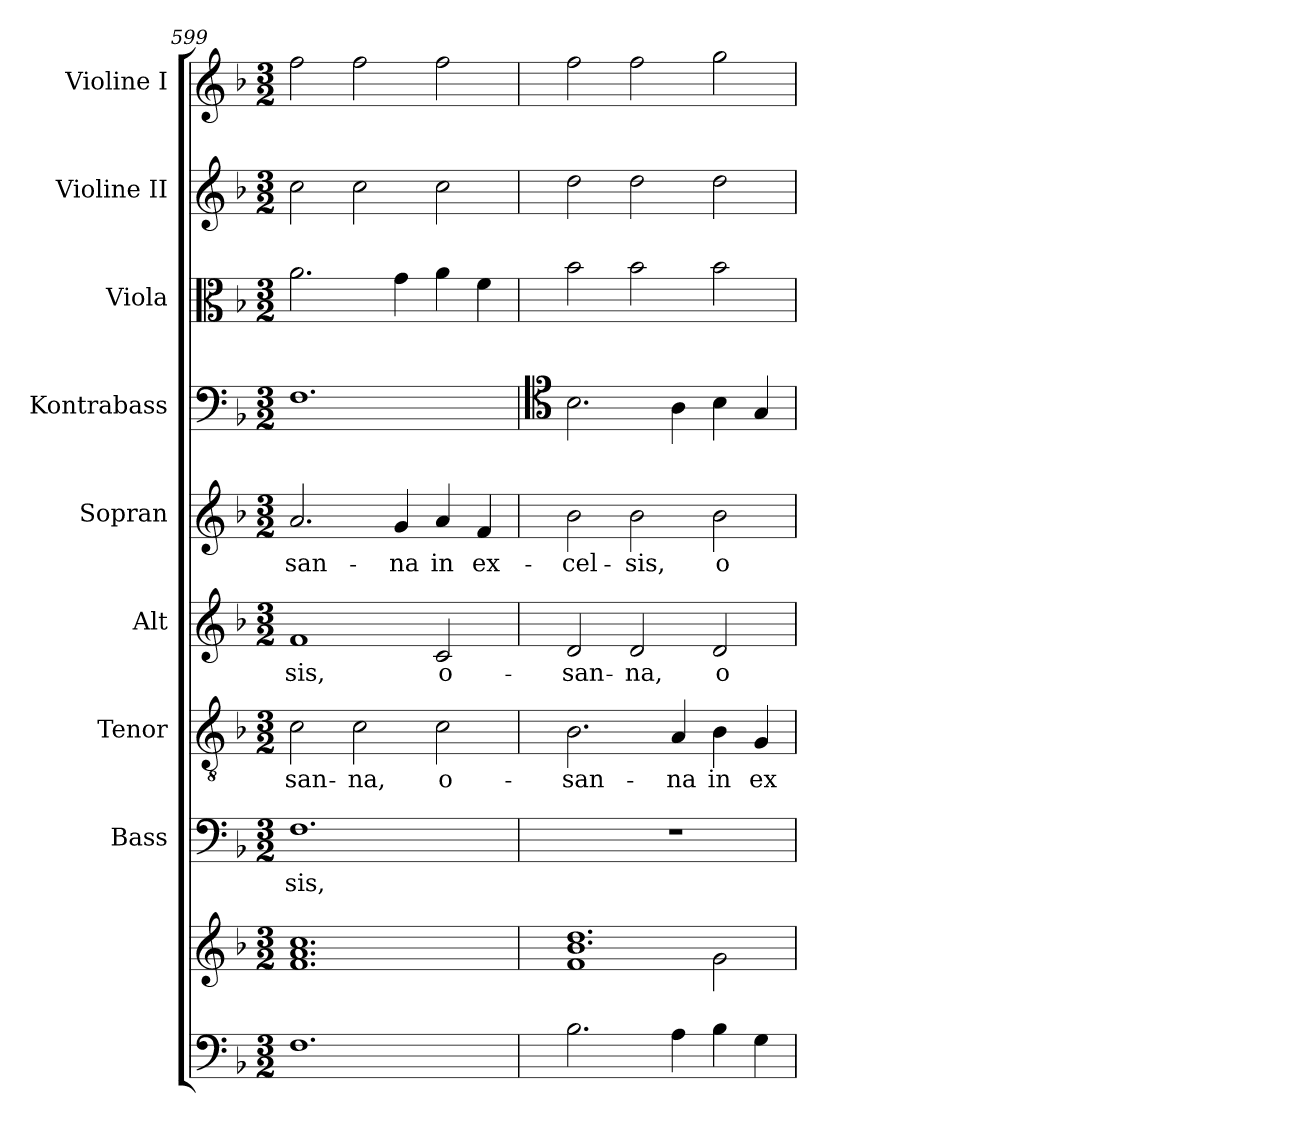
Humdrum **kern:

**kern	**kern	**kern	**text	**kern	**text	**kern	**text	**kern	**text	**kern	**kern	**kern	**kern
*part9	*part9	*part8	*part8	*part7	*part7	*part6	*part6	*part5	*part5	*part4	*part3	*part2	*part1
*staff10	*staff9	*staff8	*staff8	*staff7	*staff7	*staff6	*staff6	*staff5	*staff5	*staff4	*staff3	*staff2	*staff1
*	*	*I"Bass	*	*I"Tenor	*	*I"Alt	*	*I"Sopran	*	*I"Kontrabass	*I"Viola	*I"Violine II	*I"Violine I
*	*	*I'B.	*	*I'T.	*	*I'A.	*	*I'S.	*	*I'Kb.	*I'Vla.	*I'Vl. II	*I'Vl. I
*clefF4	*clefG2	*clefF4	*	*clefGv2	*	*clefG2	*	*clefG2	*	*clefF4	*clefC3	*clefG2	*clefG2
*	*	*	*	*	*	*	*	*	*	*ITrd7c12	*	*	*
*k[b-]	*k[b-]	*k[b-]	*	*k[b-]	*	*k[b-]	*	*k[b-]	*	*k[b-]	*k[b-]	*k[b-]	*k[b-]
*F:	*F:	*F:	*	*F:	*	*F:	*	*F:	*	*F:	*F:	*F:	*F:
*M3/2	*M3/2	*M3/2	*	*M3/2	*	*M3/2	*	*M3/2	*	*M3/2	*M3/2	*M3/2	*M3/2
=599	=599	=599	=599	=599	=599	=599	=599	=599	=599	=599	=599	=599	=599
!	!	!	!LO:LY:b	!	!LO:LY:b	!	!LO:LY:b	!	!LO:LY:b	!	!	!	!
1.F	1.f 1.a 1.cc	1.F	-sis,	2c\	-san-	1f	-sis,	2.a/	-san-	1.FF	2.a\	2cc\	2ff\
!	!	!	!	!	!LO:LY:b	!	!	!	!	!	!	!	!
.	.	.	.	2c\	-na,	.	.	.	.	.	.	2cc\	2ff\
!	!	!	!	!	!	!	!	!	!LO:LY:b	!	!	!	!
.	.	.	.	.	.	.	.	4g/	-na	.	4g\	.	.
!	!	!	!	!	!LO:LY:b	!	!LO:LY:b	!	!LO:LY:b	!	!	!	!
.	.	.	.	2c\	o-	2c/	o-	4a/	in	.	4a\	2cc\	2ff\
!	!	!	!	!	!	!	!	!	!LO:LY:b	!	!	!	!
.	.	.	.	.	.	.	.	4f/	ex-	.	4f\	.	.
=600	=600	=600	=600	=600	=600	=600	=600	=600	=600	=600	=600	=600	=600
*	*	*	*	*	*	*	*	*	*	*clefC4	*	*	*
*	*^	*	*	*	*	*	*	*	*	*	*	*	*
!	!	!	!	!	!	!LO:LY:b	!	!LO:LY:b	!	!LO:LY:b	!	!	!	!
2.B-\	1.b- 1.dd	1f	1.r	.	2.B-\	-san-	2d/	-san-	2b-\	-cel-	2.BB-\	2b-\	2dd\	2ff\
!	!	!	!	!	!	!	!	!LO:LY:b	!	!LO:LY:b	!	!	!	!
.	.	.	.	.	.	.	2d/	-na,	2b-\	-sis,	.	2b-\	2dd\	2ff\
!	!	!	!	!	!	!LO:LY:b	!	!	!	!	!	!	!	!
4A\	.	.	.	.	4A/	-na	.	.	.	.	4AA\	.	.	.
!	!	!	!	!	!	!LO:LY:b	!	!LO:LY:b	!	!LO:LY:b	!	!	!	!
4B-\	.	2g\	.	.	4B-\	in	2d/	o-	2b-\	o-	4BB-\	2b-\	2dd\	2gg\
!	!	!	!	!	!	!LO:LY:b	!	!	!	!	!	!	!	!
4G\	.	.	.	.	4G/	ex-	.	.	.	.	4GG/	.	.	.
*	*v	*v	*	*	*	*	*	*	*	*	*	*	*	*
=	=	=	=	=	=	=	=	=	=	=	=	=	=
*-	*-	*-	*-	*-	*-	*-	*-	*-	*-	*-	*-	*-	*-
